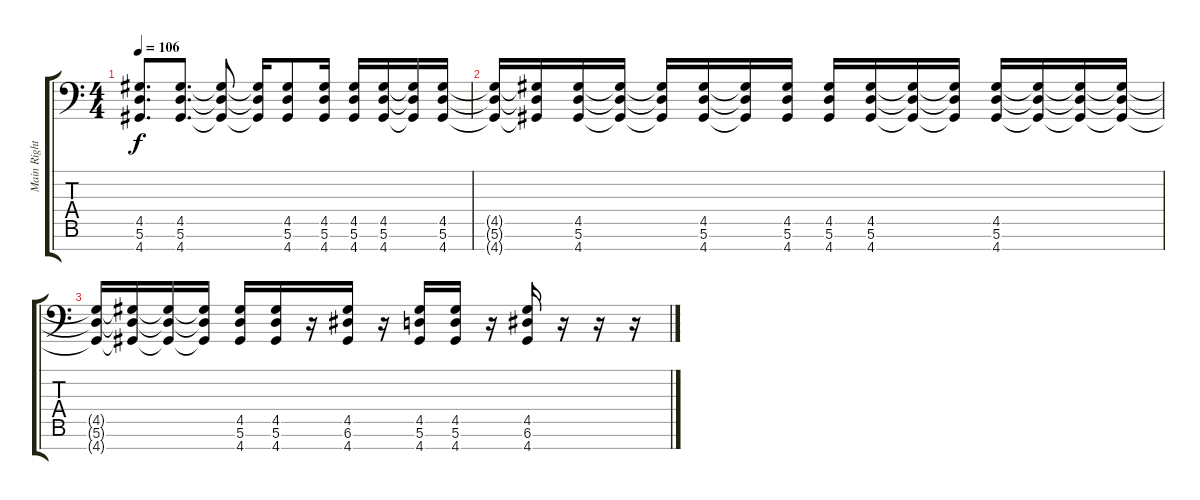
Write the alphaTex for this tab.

\track ("Main Right" "Main Right") {instrument distortionguitar}
\staff {score tabs}
\tuning (B3 Gb3 D3 A2 E2 A1 E1) {hide}
\ts (4 4)
\tempo 106
\clef f4
\ks c
(4.5 5.6 4.7).8{d dy f} (4.5 5.6 4.7).8{d} (4.5{t} 5.6{t} 4.7{t}).8 (4.5{t} 5.6{t} 4.7{t}).16 (4.5 5.6 4.7).8 (4.5 5.6 4.7).16 (4.5 5.6 4.7).16 (4.5 5.6 4.7).16 (4.5{t} 5.6{t} 4.7{t}).16 (4.5 5.6 4.7).16 |
(4.5{t} 5.6{t} 4.7{t}).16 (4.5{t} 5.6{t} 4.7{t}).16 (4.5 5.6 4.7).16 (4.5{t} 5.6{t} 4.7{t}).16 (4.5{t} 5.6{t} 4.7{t}).16 (4.5 5.6 4.7).16 (4.5{t} 5.6{t} 4.7{t}).16 (4.5 5.6 4.7).16 (4.5 5.6 4.7).16 (4.5 5.6 4.7).16 (4.5{t} 5.6{t} 4.7{t}).16 (4.5{t} 5.6{t} 4.7{t}).16 (4.5 5.6 4.7).16 (4.5{t} 5.6{t} 4.7{t}).16 (4.5{t} 5.6{t} 4.7{t}).16 (4.5{t} 5.6{t} 4.7{t}).16 |
(4.5{t} 5.6{t} 4.7{t}).16 (4.5{t} 5.6{t} 4.7{t}).16 (4.5{t} 5.6{t} 4.7{t}).16 (4.5{t} 5.6{t} 4.7{t}).16 (4.5 5.6 4.7).16 (4.5 5.6 4.7).16 r.16 (4.5 6.6 4.7).16 r.16 (4.5 5.6 4.7).16 (4.5 5.6 4.7).16 r.16 (4.5 6.6 4.7).16 r.16 r.16 r.16
